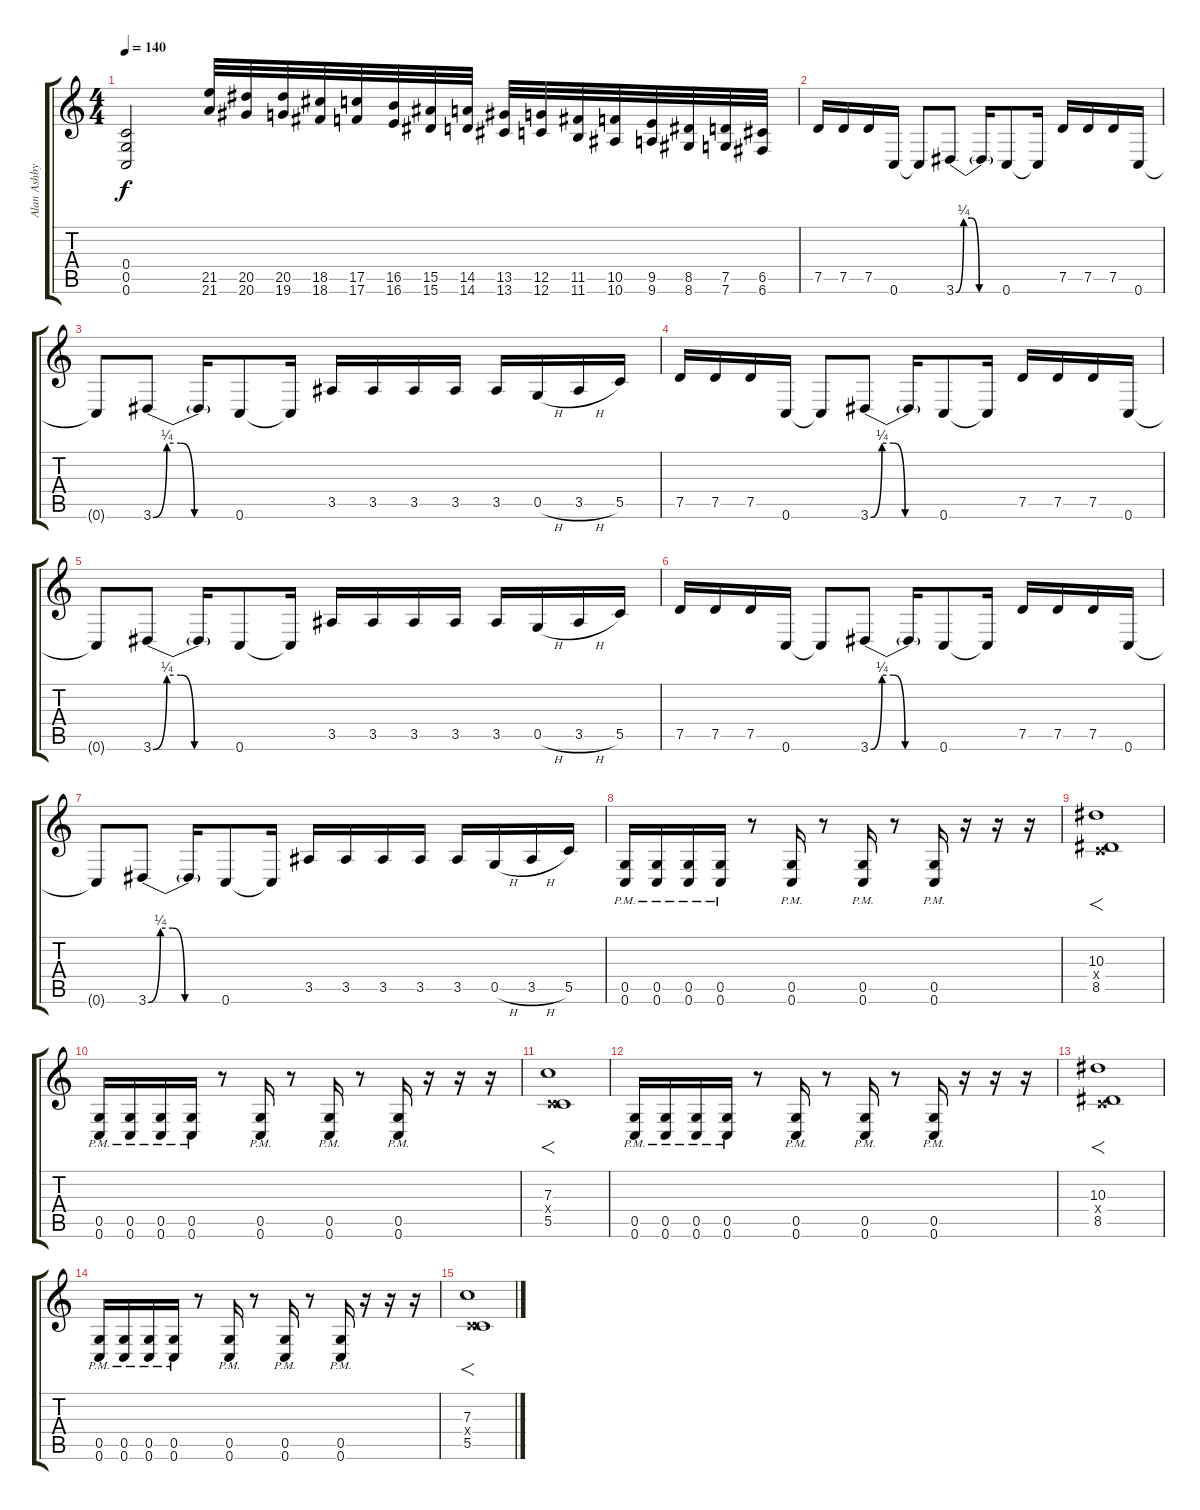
\track ("Alan Ashby" "Alan Ashby") {instrument distortionguitar}
\staff {score tabs}
\tuning (D4 A3 F3 C3 G2 C2) {hide}
\ts (4 4)
\tempo 140
\clef g2
\ks c
(0.4{t} 0.5{t} 0.6{t}).2{dy f} (21.5 21.6).32{instrument guitarharmonics} (20.5 20.6).32 (20.5 19.6).32 (18.5 18.6).32 (17.5 17.6).32 (16.5 16.6).32 (15.5 15.6).32 (14.5 14.6).32 (13.5 13.6).32 (12.5 12.6).32 (11.5 11.6).32 (10.5 10.6).32 (9.5 9.6).32 (8.5 8.6).32 (7.5 7.6).32 (6.5 6.6).32 |
7.5.16{instrument distortionguitar} 7.5.16 7.5.16 0.6.16 0.6{t}.8 3.6{be (custom 0 0 10 1 20 1 30 0 60 0)}.8 3.6{t}.16 0.6.8 0.6{t}.16 7.5.16 7.5.16 7.5.16 0.6.16 |
0.6{t}.8 3.6{be (custom 0 0 10 1 20 1 30 0 60 0)}.8 3.6{t}.16 0.6.8 0.6{t}.16 3.5.16 3.5.16 3.5.16 3.5.16 3.5.16 0.5{h}.16 3.5{h}.16 5.5.16 |
7.5.16 7.5.16 7.5.16 0.6.16 0.6{t}.8 3.6{be (custom 0 0 10 1 20 1 30 0 60 0)}.8 3.6{t}.16 0.6.8 0.6{t}.16 7.5.16 7.5.16 7.5.16 0.6.16 |
0.6{t}.8 3.6{be (custom 0 0 10 1 20 1 30 0 60 0)}.8 3.6{t}.16 0.6.8 0.6{t}.16 3.5.16 3.5.16 3.5.16 3.5.16 3.5.16 0.5{h}.16 3.5{h}.16 5.5.16 |
7.5.16 7.5.16 7.5.16 0.6.16 0.6{t}.8 3.6{be (custom 0 0 10 1 20 1 30 0 60 0)}.8 3.6{t}.16 0.6.8 0.6{t}.16 7.5.16 7.5.16 7.5.16 0.6.16 |
0.6{t}.8 3.6{be (custom 0 0 10 1 20 1 30 0 60 0)}.8 3.6{t}.16 0.6.8 0.6{t}.16 3.5.16 3.5.16 3.5.16 3.5.16 3.5.16 0.5{h}.16 3.5{h}.16 5.5.16 |
(0.5{pm} 0.6{pm}).16 (0.5{pm} 0.6{pm}).16 (0.5{pm} 0.6{pm}).16 (0.5{pm} 0.6{pm}).16 r.8 (0.5{pm} 0.6{pm}).16 r.8 (0.5{pm} 0.6{pm}).16 r.8 (0.5{pm} 0.6{pm}).16 r.16 r.16 r.16 |
(10.3 0.4{x} 8.5).1{f} |
(0.5{pm} 0.6{pm}).16 (0.5{pm} 0.6{pm}).16 (0.5{pm} 0.6{pm}).16 (0.5{pm} 0.6{pm}).16 r.8 (0.5{pm} 0.6{pm}).16 r.8 (0.5{pm} 0.6{pm}).16 r.8 (0.5{pm} 0.6{pm}).16 r.16 r.16 r.16 |
(7.3 0.4{x} 5.5).1{f} |
(0.5{pm} 0.6{pm}).16 (0.5{pm} 0.6{pm}).16 (0.5{pm} 0.6{pm}).16 (0.5{pm} 0.6{pm}).16 r.8 (0.5{pm} 0.6{pm}).16 r.8 (0.5{pm} 0.6{pm}).16 r.8 (0.5{pm} 0.6{pm}).16 r.16 r.16 r.16 |
(10.3 0.4{x} 8.5).1{f} |
(0.5{pm} 0.6{pm}).16 (0.5{pm} 0.6{pm}).16 (0.5{pm} 0.6{pm}).16 (0.5{pm} 0.6{pm}).16 r.8 (0.5{pm} 0.6{pm}).16 r.8 (0.5{pm} 0.6{pm}).16 r.8 (0.5{pm} 0.6{pm}).16 r.16 r.16 r.16 |
(7.3 0.4{x} 5.5).1{f volume 11 balance 8 instrument distortionguitar}
